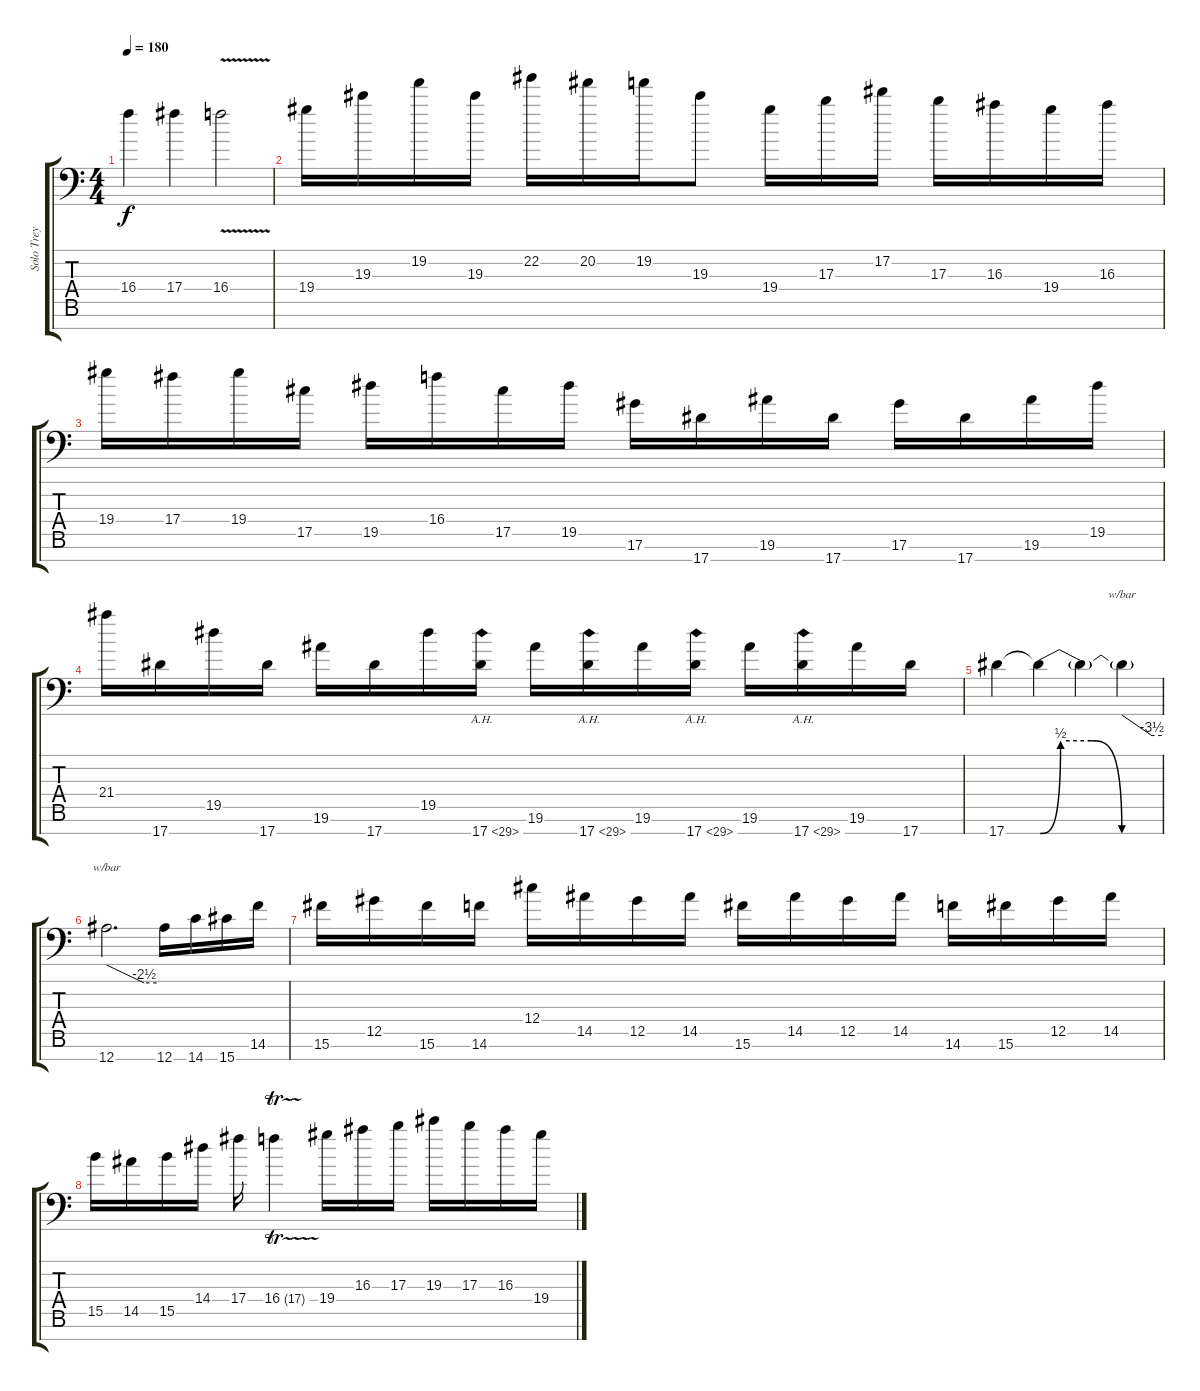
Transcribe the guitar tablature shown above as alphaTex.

\track ("Solo Trey" "Solo Trey") {instrument distortionguitar}
\staff {score tabs}
\tuning (Eb4 Bb3 Gb3 Db3 Ab2 Eb2 Bb1) {hide}
\ts (4 4)
\tempo 180
\clef f4
\ks c
16.4.4{dy f} 17.4.4 16.4{v}.2 |
19.4.16 19.3.16 19.2.16 19.3.16 22.2.16 20.2.16 19.2.16 19.3.8 19.4.16 17.3.16 17.2.16 17.3.16 16.3.16 19.4.16 16.3.16 |
19.4.16 17.4.16 19.4.16 17.5.16 19.5.16 16.4.16 17.5.16 19.5.16 17.6.16 17.7.16 19.6.16 17.7.16 17.6.16 17.7.16 19.6.16 19.5.16 |
21.4.16 17.7.16 19.5.16 17.7.16 19.6.16 17.7.16 19.5.16 17.7{ah 12}.16 19.6.16 17.7{ah 12}.16 19.6.16 17.7{ah 12}.16 19.6.16 17.7{ah 12}.16 19.6.16 17.7.16 |
17.7.4 17.7{be (custom 0 0 10 2 25 2 40 0 60 0) t}.4 17.7{t}.4 17.7{t}.4{tbe (custom default 0 0 45 -14 60 -14)} |
12.7.2{d tbe (custom default 0 0 45 -10 60 -10)} 12.7.16 14.7.16 15.7.16 14.6.16 |
15.6.16 12.5.16 15.6.16 14.6.16 12.4.16 14.5.16 12.5.16 14.5.16 15.6.16 14.5.16 12.5.16 14.5.16 14.6.16 15.6.16 12.5.16 14.5.16 |
15.5.16 14.5.16 15.5.16 14.4.16 17.4.16 16.4{tr (17 32)}.4 19.4.16 16.3.16 17.3.16 19.3.16 17.3.16 16.3.16 19.4.16
